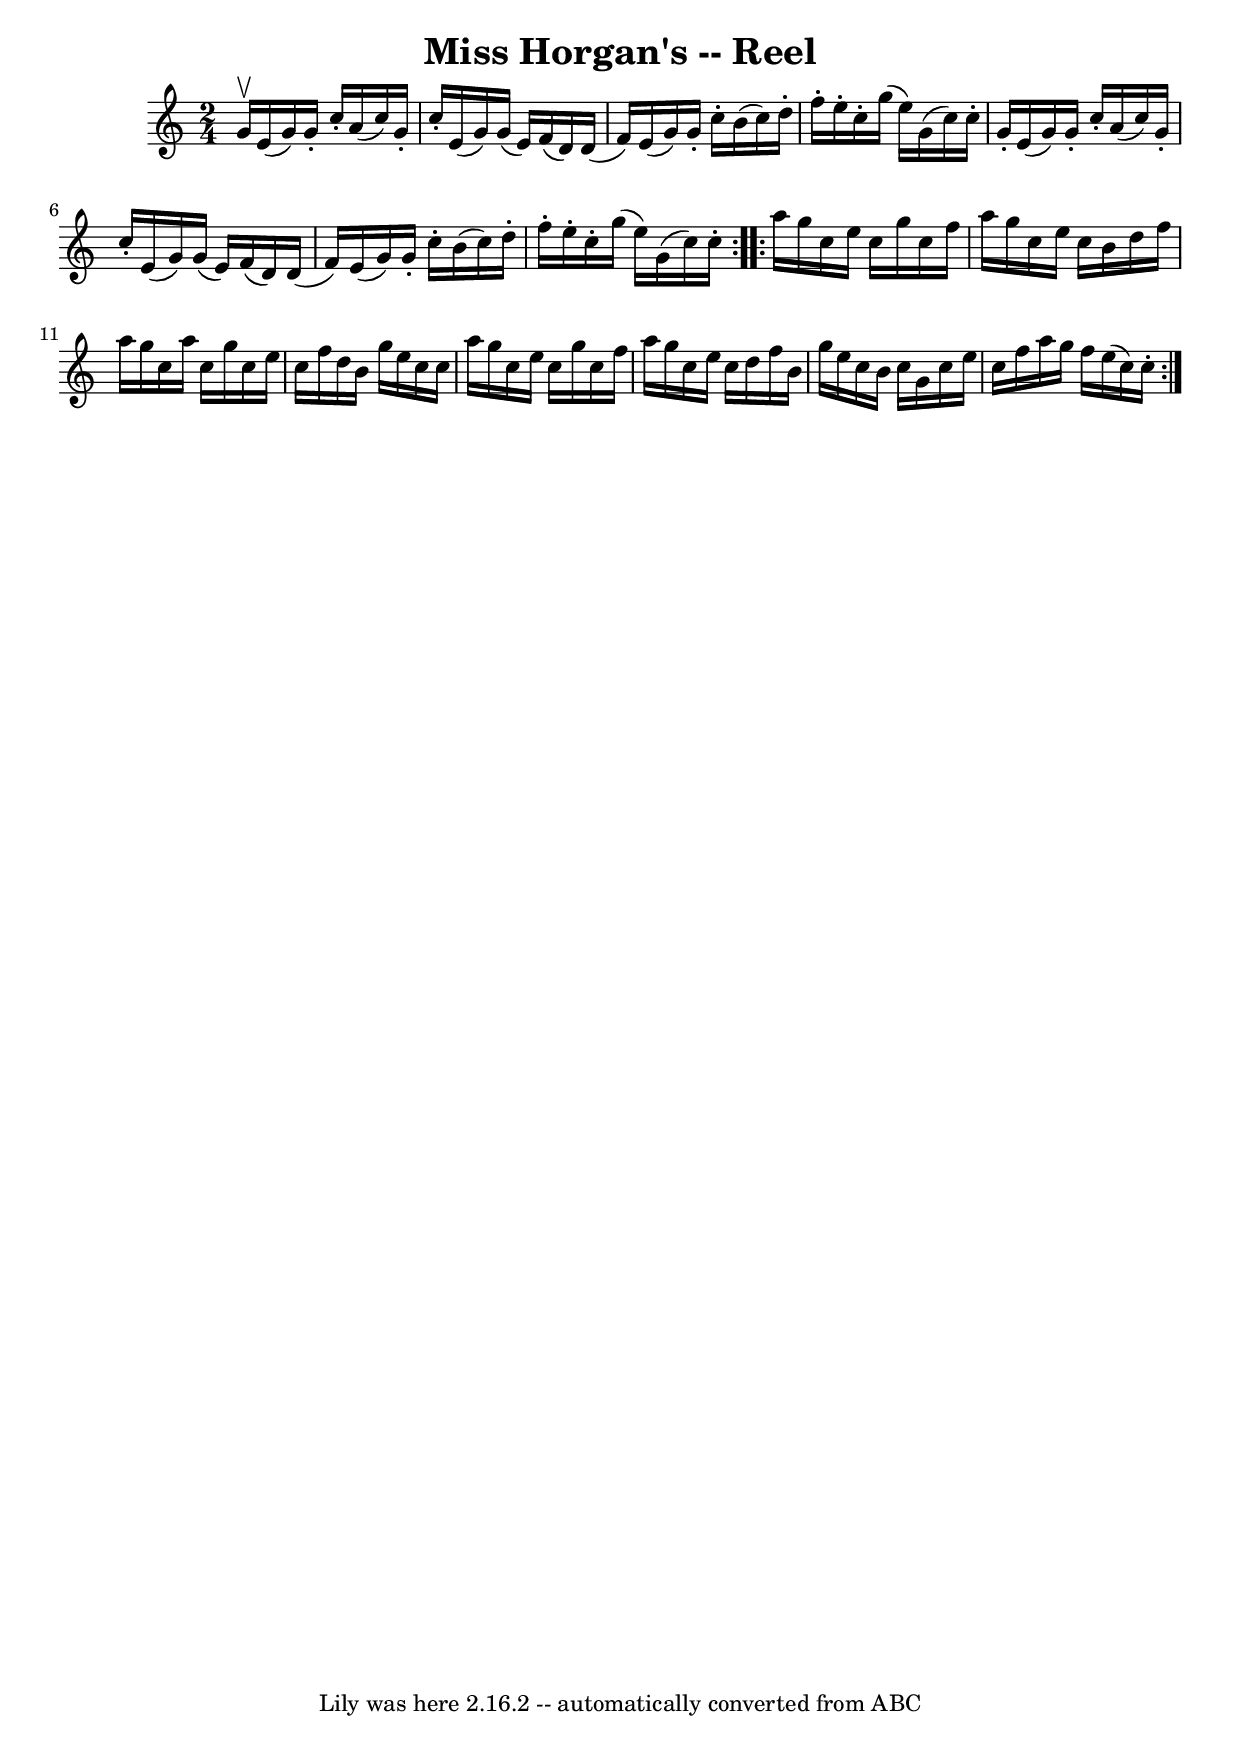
\version "2.16.2"
\include "Mammoth.ily"
\header {
  %% book = "Ryan's Mammoth Collection"
  crossRefNumber = "1"
  footnotes = "\\\\216"
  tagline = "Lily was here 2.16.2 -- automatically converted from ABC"
  title = "Miss Horgan's -- Reel"

}
voicedefault =  {



  \repeat volta 2 {

    \time 2/4 
    \key c \major
    g'16^\upbow |
    e'16 (g'16) g'16 -. 
    c''16 -. a'16 (c''16) g'16 -. c''16 -.   |
    e'16 (g'16 
    ) g'16 (e'16) f'16 (d'16) d'16 (f'16)   |
    
    e'16 (g'16) g'16 -. c''16 -. b'16 (c''16) d''16 -. f''16 -.   |
    e''16 -. c''16 -. g''16 (e''16) g'16 (c''16  -) c''16 -. g'16 -.   |
    e'16 (g'16) g'16 -. c''16 -.   
    a'16 (c''16) g'16 -. c''16 -.   |
    e'16 (g'16) g'16 (
    e'16) f'16 (d'16) d'16 (f'16)   |
    e'16 (g'16  -) g'16 -. c''16 -. b'16 (c''16) d''16 -. f''16 -.   |
    
    e''16 -. c''16 -. g''16 (e''16) g'16 (c''16) c''16 -. 
  }   
  
  \repeat volta 2 {
    a''16  |
    g''16 c''16 e''16 c''16    
    g''16 c''16 f''16 a''16    |
    g''16 c''16 e''16 c''16 
    b'16 d''16 f''16 a''16    |
    g''16 c''16 a''16    
    c''16 g''16 c''16 e''16 c''16    |
    f''16 d''16 b'16  
    g''16 e''16 c''16 c''16 a''16    |
    g''16 c''16    
    e''16 c''16 g''16 c''16 f''16 a''16    |
    g''16 c''16 
    e''16 c''16 d''16 f''16 b'16 g''16    |
    e''16    
    c''16 b'16 c''16 g'16 c''16 e''16 c''16    |
    f''16   
    a''16 g''16 f''16 e''16 (c''16) c''16 -.   
  }   

}

\score{
  <<

    \context Staff="default"
    {
      \voicedefault 
      
    }

  >>
  \layout {
    
  }
  \midi {
  }

}
